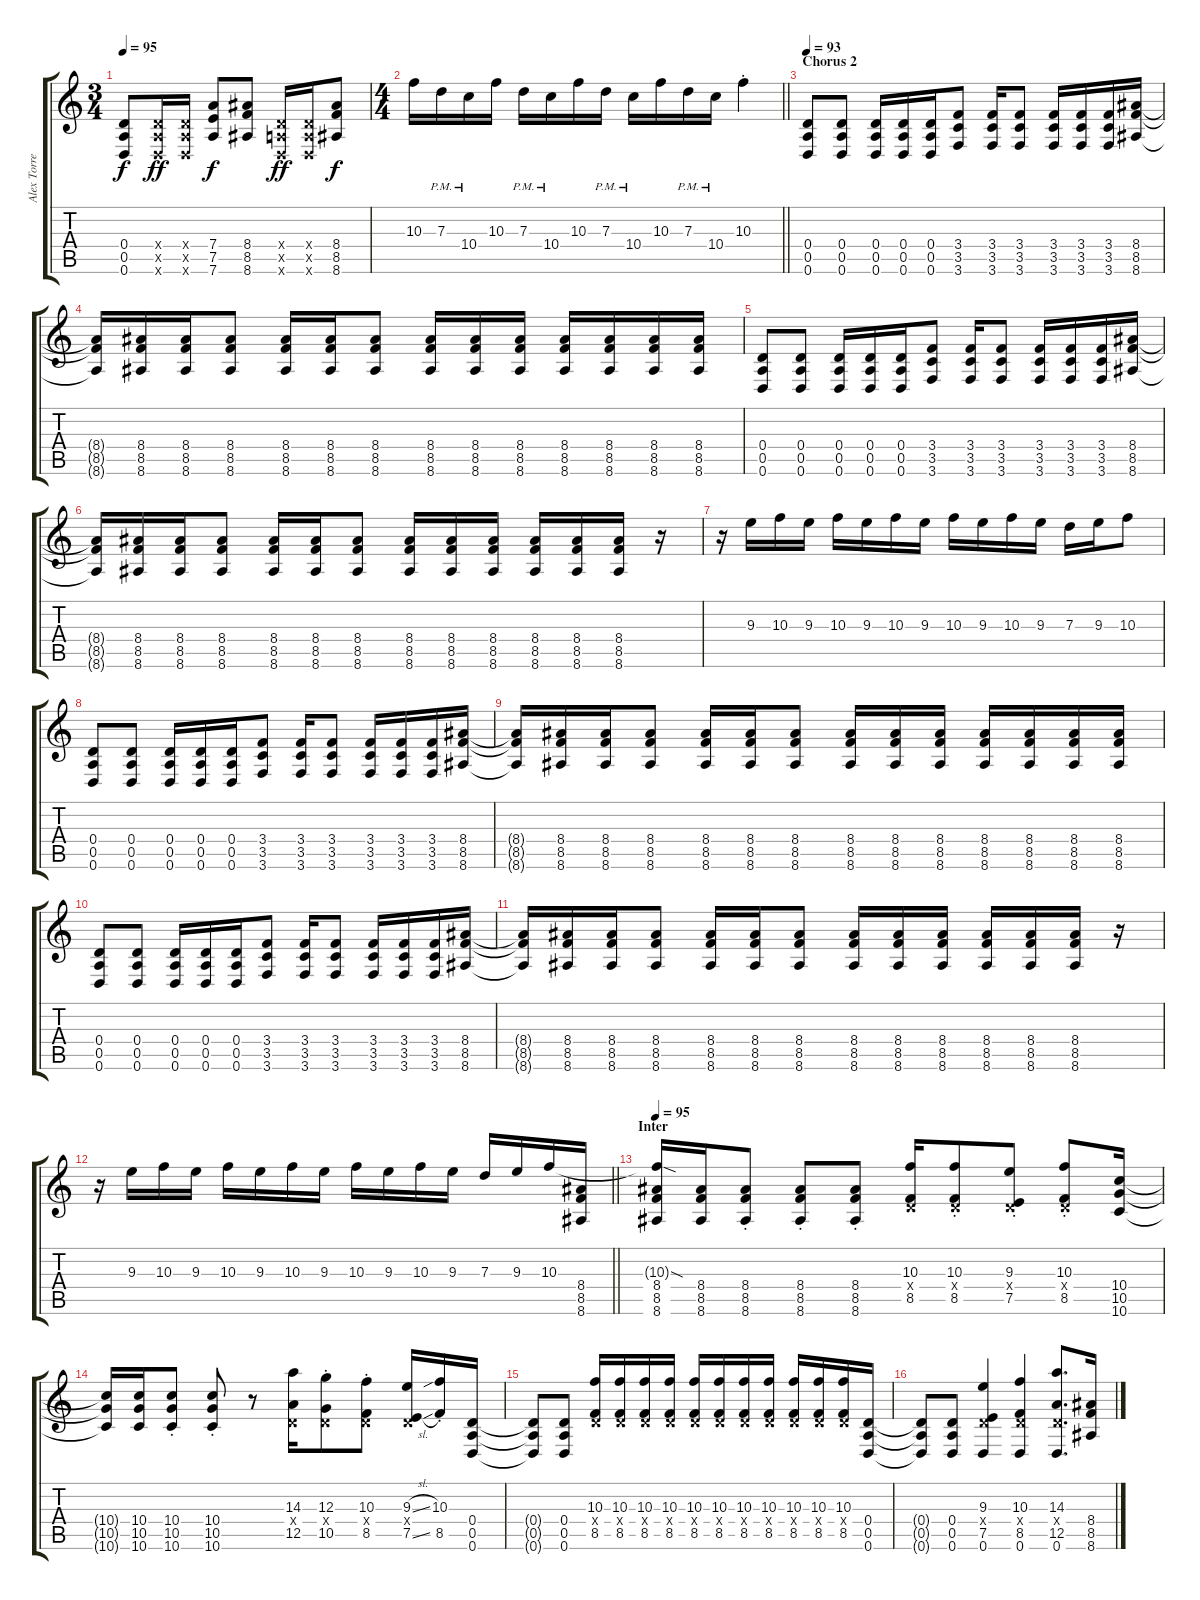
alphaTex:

\track ("Alex Torres [Guitar]" "Alex Torre") {instrument distortionguitar}
\staff {score tabs}
\tuning (E4 B3 G3 D3 A2 D2) {hide}
\ts (3 4)
\tempo 95
\clef g2
\ks c
(0.4 0.5 0.6).8{dy f} (0.4{x} 0.5{x} 0.6{x}).16{dy ff} (0.4{x} 0.5{x} 0.6{x}).16 (7.4 7.5 7.6).8{dy f} (8.4 8.5 8.6).8 (0.4{x} 0.5{x} 0.6{x}).16{dy ff} (0.4{x} 0.5{x} 0.6{x}).16 (8.4 8.5 8.6).8{dy f} |
\ts (4 4)
\barLineRight lightlight
10.3.16 7.3{pm}.16 10.4{pm}.16 10.3.16 7.3{pm}.16 10.4{pm}.16 10.3.16 7.3{pm}.16 10.4{pm}.16 10.3.16 7.3{pm}.16 10.4{pm}.16 10.3{st}.4 |
\section ("" "Chorus 2")
\tempo 93
(0.4 0.5 0.6).8 (0.4 0.5 0.6).8 (0.4 0.5 0.6).16 (0.4 0.5 0.6).16 (0.4 0.5 0.6).16 (3.4 3.5 3.6).8 (3.4 3.5 3.6).16 (3.4 3.5 3.6).8 (3.4 3.5 3.6).16 (3.4 3.5 3.6).16 (3.4 3.5 3.6).16 (8.4 8.5 8.6).16 |
(8.4{t} 8.5{t} 8.6{t}).16 (8.4 8.5 8.6).16 (8.4 8.5 8.6).16 (8.4 8.5 8.6).8 (8.4 8.5 8.6).16 (8.4 8.5 8.6).16 (8.4 8.5 8.6).8 (8.4 8.5 8.6).16 (8.4 8.5 8.6).16 (8.4 8.5 8.6).16 (8.4 8.5 8.6).16 (8.4 8.5 8.6).16 (8.4 8.5 8.6).16 (8.4 8.5 8.6).16 |
(0.4 0.5 0.6).8 (0.4 0.5 0.6).8 (0.4 0.5 0.6).16 (0.4 0.5 0.6).16 (0.4 0.5 0.6).16 (3.4 3.5 3.6).8 (3.4 3.5 3.6).16 (3.4 3.5 3.6).8 (3.4 3.5 3.6).16 (3.4 3.5 3.6).16 (3.4 3.5 3.6).16 (8.4 8.5 8.6).16 |
(8.4{t} 8.5{t} 8.6{t}).16 (8.4 8.5 8.6).16 (8.4 8.5 8.6).16 (8.4 8.5 8.6).8 (8.4 8.5 8.6).16 (8.4 8.5 8.6).16 (8.4 8.5 8.6).8 (8.4 8.5 8.6).16 (8.4 8.5 8.6).16 (8.4 8.5 8.6).16 (8.4 8.5 8.6).16 (8.4 8.5 8.6).16 (8.4 8.5 8.6).16 r.16 |
r.16 9.3.16 10.3.16 9.3.16 10.3.16 9.3.16 10.3.16 9.3.16 10.3.16 9.3.16 10.3.16 9.3.16 7.3.16 9.3.16 10.3.8 |
(0.4 0.5 0.6).8 (0.4 0.5 0.6).8 (0.4 0.5 0.6).16 (0.4 0.5 0.6).16 (0.4 0.5 0.6).16 (3.4 3.5 3.6).8 (3.4 3.5 3.6).16 (3.4 3.5 3.6).8 (3.4 3.5 3.6).16 (3.4 3.5 3.6).16 (3.4 3.5 3.6).16 (8.4 8.5 8.6).16 |
(8.4{t} 8.5{t} 8.6{t}).16 (8.4 8.5 8.6).16 (8.4 8.5 8.6).16 (8.4 8.5 8.6).8 (8.4 8.5 8.6).16 (8.4 8.5 8.6).16 (8.4 8.5 8.6).8 (8.4 8.5 8.6).16 (8.4 8.5 8.6).16 (8.4 8.5 8.6).16 (8.4 8.5 8.6).16 (8.4 8.5 8.6).16 (8.4 8.5 8.6).16 (8.4 8.5 8.6).16 |
(0.4 0.5 0.6).8 (0.4 0.5 0.6).8 (0.4 0.5 0.6).16 (0.4 0.5 0.6).16 (0.4 0.5 0.6).16 (3.4 3.5 3.6).8 (3.4 3.5 3.6).16 (3.4 3.5 3.6).8 (3.4 3.5 3.6).16 (3.4 3.5 3.6).16 (3.4 3.5 3.6).16 (8.4 8.5 8.6).16 |
(8.4{t} 8.5{t} 8.6{t}).16 (8.4 8.5 8.6).16 (8.4 8.5 8.6).16 (8.4 8.5 8.6).8 (8.4 8.5 8.6).16 (8.4 8.5 8.6).16 (8.4 8.5 8.6).8 (8.4 8.5 8.6).16 (8.4 8.5 8.6).16 (8.4 8.5 8.6).16 (8.4 8.5 8.6).16 (8.4 8.5 8.6).16 (8.4 8.5 8.6).16 r.16 |
\barLineRight lightlight
r.16 9.3.16 10.3.16 9.3.16 10.3.16 9.3.16 10.3.16 9.3.16 10.3.16 9.3.16 10.3.16 9.3.16 7.3.16 9.3.16 10.3.16 (8.4 8.5 8.6).16{balance 15} |
\section ("" "Inter")
\tempo 95
(10.3{sod t} 8.4 8.5 8.6).16 (8.4 8.5 8.6).16 (8.4{st} 8.5{st} 8.6{st}).8 (8.4{st} 8.5{st} 8.6{st}).8 (8.4{st} 8.5{st} 8.6{st}).8 (10.3 0.4{x} 8.5).16 (10.3{st} 0.4{x} 8.5{st}).8 (9.3{st} 0.4{x} 7.5{st}).8 (10.3{st} 0.4{x} 8.5{st}).8 (10.4 10.5 10.6).16 |
(10.4{t} 10.5{t} 10.6{t}).16 (10.4 10.5 10.6).16 (10.4{st} 10.5{st} 10.6{st}).8 (10.4{st} 10.5{st} 10.6{st}).8 r.8 (14.3 0.4{x} 12.5).16 (12.3{st} 0.4{x} 10.5{st}).8 (10.3{st} 0.4{x} 8.5{st}).8 (9.3{sl} 0.4{x} 7.5{sl}).16 (10.3{st} 8.5{st}).16 (0.4 0.5 0.6).16 |
(0.4{t} 0.5{t} 0.6{t}).8 (0.4 0.5 0.6).8 (10.3 0.4{x} 8.5).16 (10.3 0.4{x} 8.5).16 (10.3 0.4{x} 8.5).16 (10.3 0.4{x} 8.5).16 (10.3 0.4{x} 8.5).16 (10.3 0.4{x} 8.5).16 (10.3 0.4{x} 8.5).16 (10.3 0.4{x} 8.5).16 (10.3 0.4{x} 8.5).16 (10.3 0.4{x} 8.5).16 (10.3 0.4{x} 8.5).16 (0.4 0.5 0.6).16 |
(0.4{t} 0.5{t} 0.6{t}).8 (0.4 0.5 0.6).8 (9.3 0.4{x} 7.5 0.6).4 (10.3 0.4{x} 8.5 0.6).4 (14.3 0.4{x} 12.5 0.6).8{d} (8.4 8.5 8.6).16
